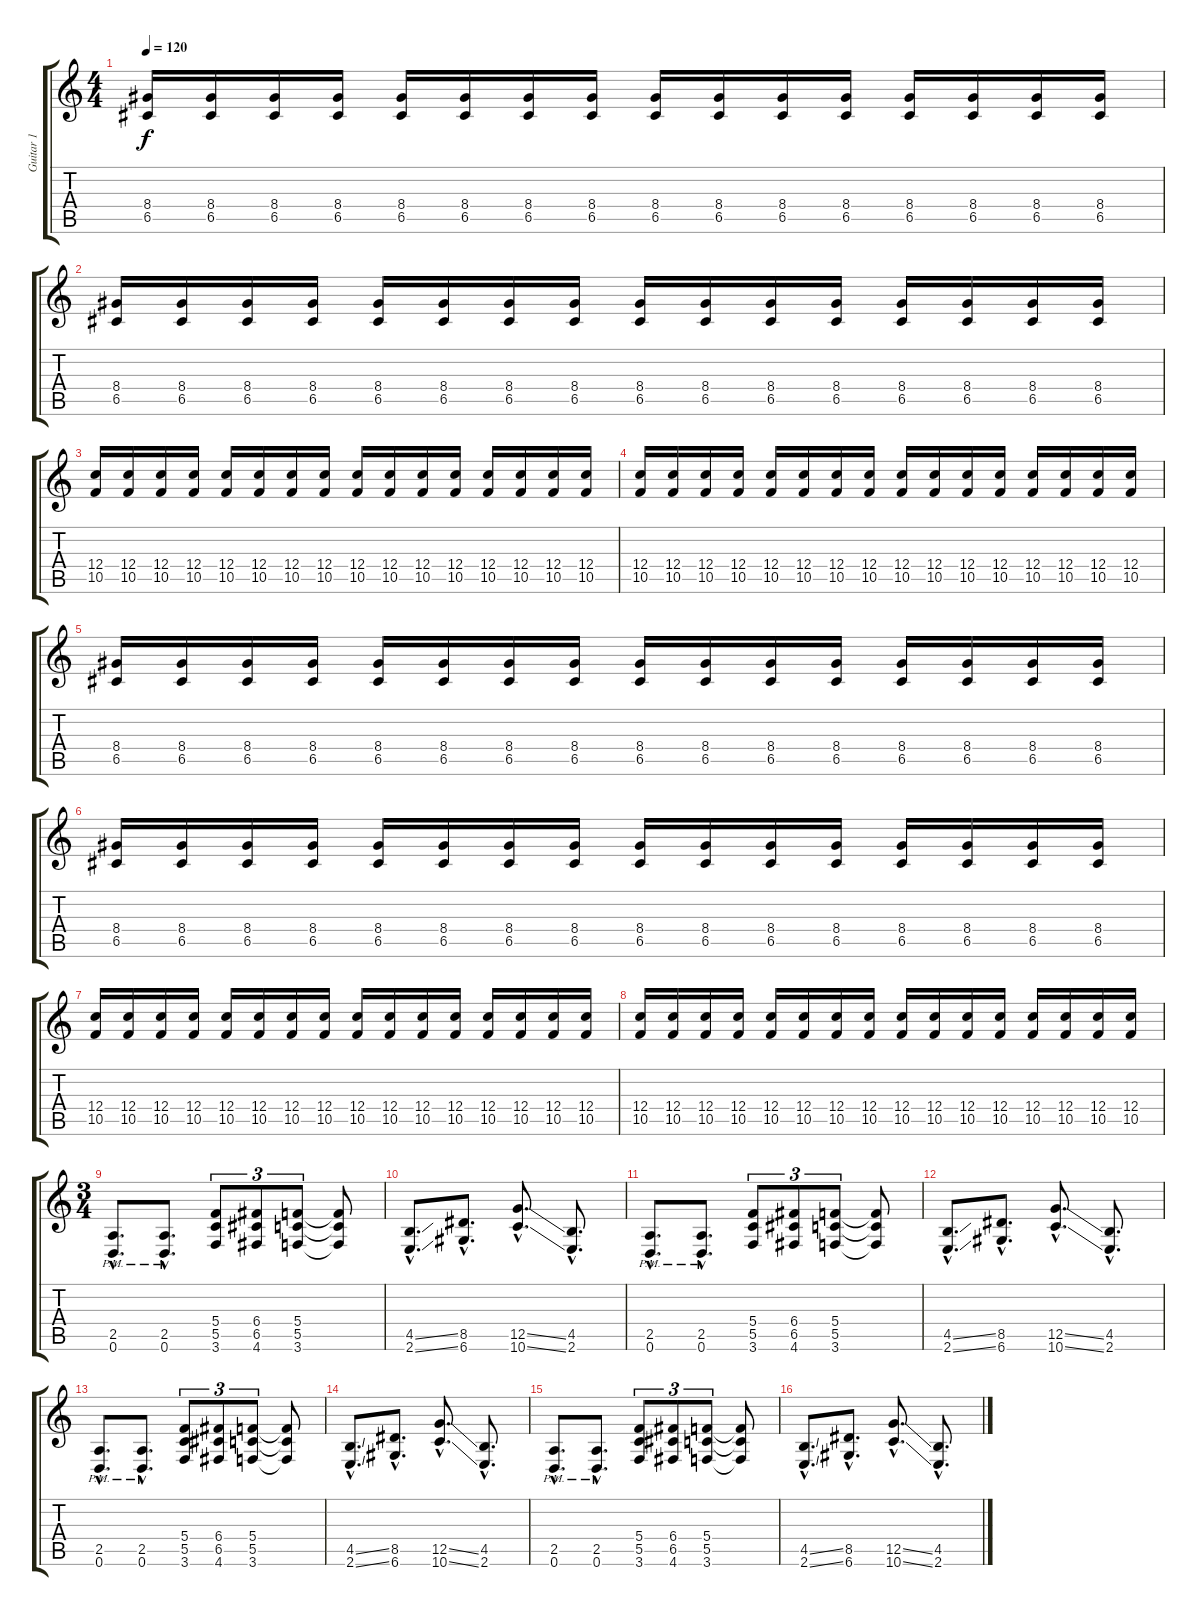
\track ("Guitar 1" "Guitar 1") {instrument distortionguitar}
\staff {score tabs}
\tuning (D4 A3 F3 C3 G2 D2) {hide}
\ts (4 4)
\tempo 120
\clef g2
\ks c
(8.4 6.5).16{dy f} (8.4 6.5).16 (8.4 6.5).16 (8.4 6.5).16 (8.4 6.5).16 (8.4 6.5).16 (8.4 6.5).16 (8.4 6.5).16 (8.4 6.5).16 (8.4 6.5).16 (8.4 6.5).16 (8.4 6.5).16 (8.4 6.5).16 (8.4 6.5).16 (8.4 6.5).16 (8.4 6.5).16 |
(8.4 6.5).16 (8.4 6.5).16 (8.4 6.5).16 (8.4 6.5).16 (8.4 6.5).16 (8.4 6.5).16 (8.4 6.5).16 (8.4 6.5).16 (8.4 6.5).16 (8.4 6.5).16 (8.4 6.5).16 (8.4 6.5).16 (8.4 6.5).16 (8.4 6.5).16 (8.4 6.5).16 (8.4 6.5).16 |
(12.4 10.5).16 (12.4 10.5).16 (12.4 10.5).16 (12.4 10.5).16 (12.4 10.5).16 (12.4 10.5).16 (12.4 10.5).16 (12.4 10.5).16 (12.4 10.5).16 (12.4 10.5).16 (12.4 10.5).16 (12.4 10.5).16 (12.4 10.5).16 (12.4 10.5).16 (12.4 10.5).16 (12.4 10.5).16 |
(12.4 10.5).16 (12.4 10.5).16 (12.4 10.5).16 (12.4 10.5).16 (12.4 10.5).16 (12.4 10.5).16 (12.4 10.5).16 (12.4 10.5).16 (12.4 10.5).16 (12.4 10.5).16 (12.4 10.5).16 (12.4 10.5).16 (12.4 10.5).16 (12.4 10.5).16 (12.4 10.5).16 (12.4 10.5).16 |
(8.4 6.5).16 (8.4 6.5).16 (8.4 6.5).16 (8.4 6.5).16 (8.4 6.5).16 (8.4 6.5).16 (8.4 6.5).16 (8.4 6.5).16 (8.4 6.5).16 (8.4 6.5).16 (8.4 6.5).16 (8.4 6.5).16 (8.4 6.5).16 (8.4 6.5).16 (8.4 6.5).16 (8.4 6.5).16 |
(8.4 6.5).16 (8.4 6.5).16 (8.4 6.5).16 (8.4 6.5).16 (8.4 6.5).16 (8.4 6.5).16 (8.4 6.5).16 (8.4 6.5).16 (8.4 6.5).16 (8.4 6.5).16 (8.4 6.5).16 (8.4 6.5).16 (8.4 6.5).16 (8.4 6.5).16 (8.4 6.5).16 (8.4 6.5).16 |
(12.4 10.5).16 (12.4 10.5).16 (12.4 10.5).16 (12.4 10.5).16 (12.4 10.5).16 (12.4 10.5).16 (12.4 10.5).16 (12.4 10.5).16 (12.4 10.5).16 (12.4 10.5).16 (12.4 10.5).16 (12.4 10.5).16 (12.4 10.5).16 (12.4 10.5).16 (12.4 10.5).16 (12.4 10.5).16 |
(12.4 10.5).16 (12.4 10.5).16 (12.4 10.5).16 (12.4 10.5).16 (12.4 10.5).16 (12.4 10.5).16 (12.4 10.5).16 (12.4 10.5).16 (12.4 10.5).16 (12.4 10.5).16 (12.4 10.5).16 (12.4 10.5).16 (12.4 10.5).16 (12.4 10.5).16 (12.4 10.5).16 (12.4 10.5).16 |
\ts (3 4)
(2.5{hac pm} 0.6{hac pm}).8{d} (2.5{hac pm} 0.6{hac pm}).8{d} (5.4 5.5 3.6).8{tu (3 2)} (6.4 6.5 4.6).8{tu (3 2)} (5.4 5.5 3.6).8{tu (3 2)} (5.4{t} 5.5{t} 3.6{t}).8 |
(4.5{ss hac} 2.6{ss hac}).8{d} (8.5{hac} 6.6{hac}).8{d} (12.5{ss hac} 10.6{ss hac}).8{d} (4.5{hac} 2.6{hac}).8{d} |
(2.5{hac pm} 0.6{hac pm}).8{d} (2.5{hac pm} 0.6{hac pm}).8{d} (5.4 5.5 3.6).8{tu (3 2)} (6.4 6.5 4.6).8{tu (3 2)} (5.4 5.5 3.6).8{tu (3 2)} (5.4{t} 5.5{t} 3.6{t}).8 |
(4.5{ss hac} 2.6{ss hac}).8{d} (8.5{hac} 6.6{hac}).8{d} (12.5{ss hac} 10.6{ss hac}).8{d} (4.5{hac} 2.6{hac}).8{d} |
(2.5{hac pm} 0.6{hac pm}).8{d} (2.5{hac pm} 0.6{hac pm}).8{d} (5.4 5.5 3.6).8{tu (3 2)} (6.4 6.5 4.6).8{tu (3 2)} (5.4 5.5 3.6).8{tu (3 2)} (5.4{t} 5.5{t} 3.6{t}).8 |
(4.5{ss hac} 2.6{ss hac}).8{d} (8.5{hac} 6.6{hac}).8{d} (12.5{ss hac} 10.6{ss hac}).8{d} (4.5{hac} 2.6{hac}).8{d} |
(2.5{hac pm} 0.6{hac pm}).8{d} (2.5{hac pm} 0.6{hac pm}).8{d} (5.4 5.5 3.6).8{tu (3 2)} (6.4 6.5 4.6).8{tu (3 2)} (5.4 5.5 3.6).8{tu (3 2)} (5.4{t} 5.5{t} 3.6{t}).8 |
(4.5{ss hac} 2.6{ss hac}).8{d} (8.5{hac} 6.6{hac}).8{d} (12.5{ss hac} 10.6{ss hac}).8{d} (4.5{hac} 2.6{hac}).8{d}
